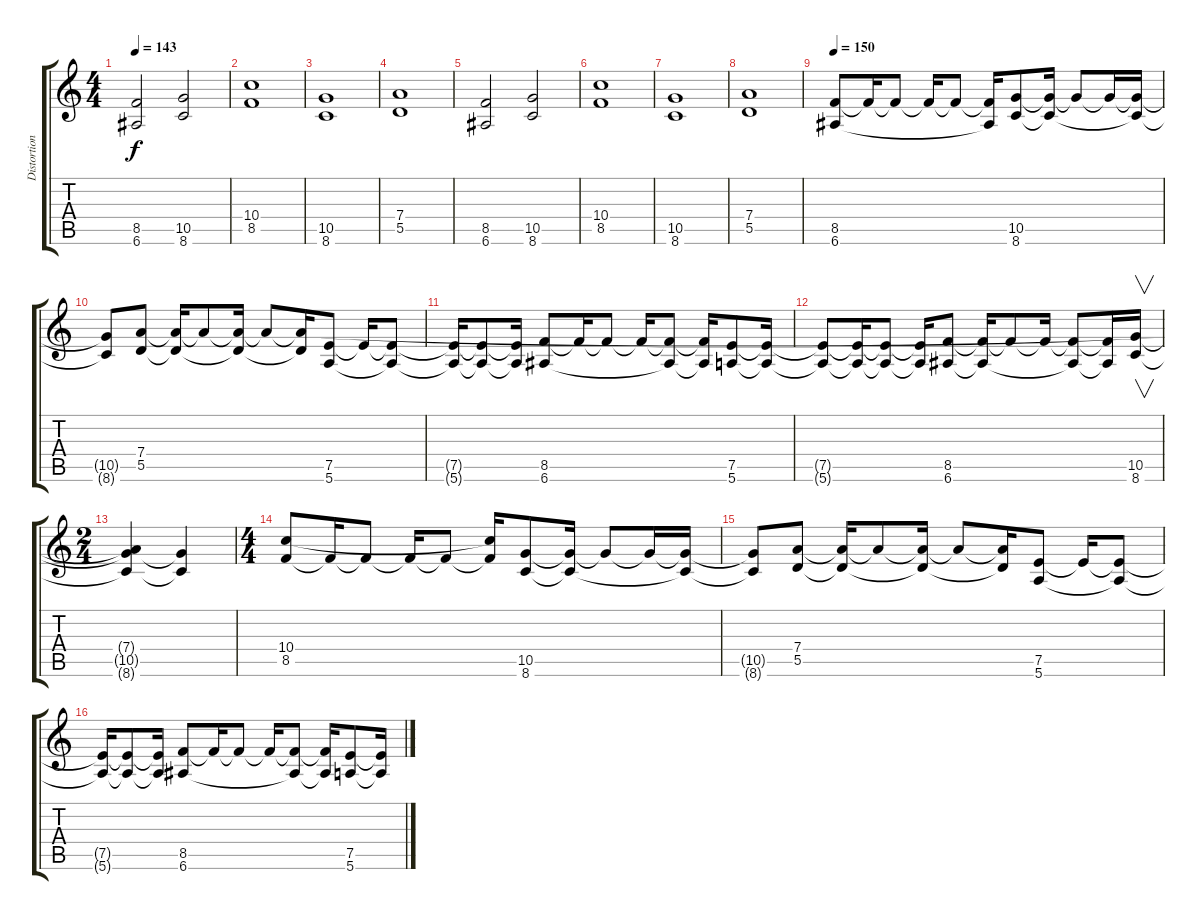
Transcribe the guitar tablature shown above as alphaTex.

\track ("Distortion" "Distortion") {instrument distortionguitar}
\staff {score tabs}
\tuning (E4 B3 G3 D3 A2 E2) {hide}
\ts (4 4)
\tempo 143
\clef g2
\ks c
(8.5 6.6).2{dy f} (10.5 8.6).2 |
(10.4 8.5).1 |
(10.5 8.6).1 |
(7.4 5.5).1 |
(8.5 6.6).2 (10.5 8.6).2 |
(10.4 8.5).1 |
(10.5 8.6).1 |
(7.4 5.5).1 |
\tempo 150
(8.5 6.6).8 8.5{t}.16 8.5{t}.8 8.5{t}.16 8.5{t}.8 (8.5{t} 6.6{t}).16 (10.5 8.6).8 (10.5{t} 8.6{t}).16 10.5{t}.8 10.5{t}.16 (10.5{t} 8.6{t}).16 |
(10.5{t} 8.6{t}).8 (7.4 5.5).8 (7.4{t} 5.5{t}).16 7.4{t}.8 (7.4{t} 5.5{t}).16 7.4{t}.8 (7.4{t} 5.5{t}).16 (7.5 5.6).8 7.5{t}.16 (7.5{t} 5.6{t}).8 |
(7.5{t} 5.6{t}).16 (7.5{t} 5.6{t}).8 (7.5{t} 5.6{t}).16 (8.5 6.6).8 8.5{t}.16 8.5{t}.8 8.5{t}.16 (8.5{t} 6.6{t}).8 (8.5{t} 6.6{t}).16 (7.5 5.6).8 (7.5{t} 5.6{t}).16 |
(7.5{t} 5.6{t}).8 (7.5{t} 5.6{t}).16 (7.5{t} 5.6{t}).8 (7.5{t} 5.6{t}).16 (8.5 6.6).8 (8.5{t} 6.6{t}).16 8.5{t}.8 8.5{t}.16 (8.5{t} 6.6{t}).8 (8.5{t} 6.6{t}).16 (10.5 8.6).16{v} |
\ts (2 4)
(7.4{t} 10.5{t} 8.6{t}).4 (10.5{t} 8.6{t}).4 |
\ts (4 4)
(10.4 8.5).8 8.5{t}.16 8.5{t}.8 8.5{t}.16 8.5{t}.8 (10.4{t} 8.5{t}).16 (10.5 8.6).8 (10.5{t} 8.6{t}).16 10.5{t}.8 10.5{t}.16 (10.5{t} 8.6{t}).16 |
(10.5{t} 8.6{t}).8 (7.4 5.5).8 (7.4{t} 5.5{t}).16 7.4{t}.8 (7.4{t} 5.5{t}).16 7.4{t}.8 (7.4{t} 5.5{t}).16 (7.5 5.6).8 7.5{t}.16 (7.5{t} 5.6{t}).8 |
(7.5{t} 5.6{t}).16 (7.5{t} 5.6{t}).8 (7.5{t} 5.6{t}).16 (8.5 6.6).8 8.5{t}.16 8.5{t}.8 8.5{t}.16 (8.5{t} 6.6{t}).8 (8.5{t} 6.6{t}).16 (7.5 5.6).8 (7.5{t} 5.6{t}).16
